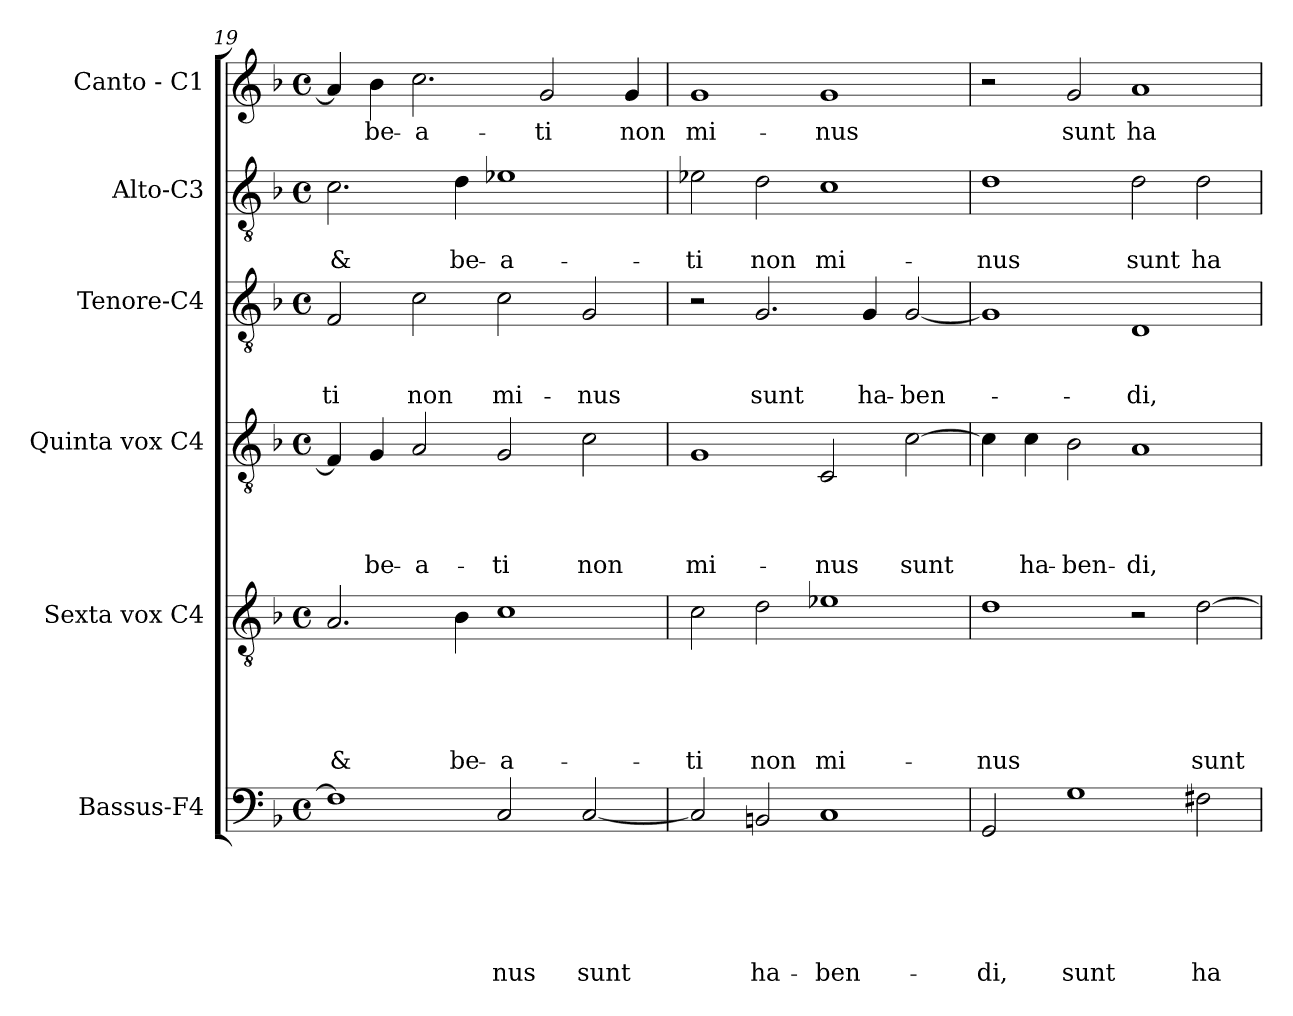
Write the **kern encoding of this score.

**kern	**text	**text	**text	**text	**text	**text	**kern	**text	**text	**text	**text	**text	**kern	**text	**text	**text	**text	**kern	**text	**text	**text	**kern	**text	**text	**kern	**text
*part6	*part6	*part6	*part6	*part6	*part6	*part6	*part5	*part5	*part5	*part5	*part5	*part5	*part4	*part4	*part4	*part4	*part4	*part3	*part3	*part3	*part3	*part2	*part2	*part2	*part1	*part1
*staff6	*staff6	*staff6	*staff6	*staff6	*staff6	*staff6	*staff5	*staff5	*staff5	*staff5	*staff5	*staff5	*staff4	*staff4	*staff4	*staff4	*staff4	*staff3	*staff3	*staff3	*staff3	*staff2	*staff2	*staff2	*staff1	*staff1
*I"Bassus-F4	*	*	*	*	*	*	*I"Sexta vox C4	*	*	*	*	*	*I"Quinta vox C4	*	*	*	*	*I"Tenore-C4	*	*	*	*I"Alto-C3	*	*	*I"Canto - C1	*
*clefF4	*	*	*	*	*	*	*clefGv2	*	*	*	*	*	*clefGv2	*	*	*	*	*clefGv2	*	*	*	*clefGv2	*	*	*clefG2	*
*k[b-]	*	*	*	*	*	*	*k[b-]	*	*	*	*	*	*k[b-]	*	*	*	*	*k[b-]	*	*	*	*k[b-]	*	*	*k[b-]	*
*F:	*	*	*	*	*	*	*F:	*	*	*	*	*	*F:	*	*	*	*	*F:	*	*	*	*F:	*	*	*F:	*
*M4/4	*	*	*	*	*	*	*M4/4	*	*	*	*	*	*M4/4	*	*	*	*	*M4/4	*	*	*	*M4/4	*	*	*M4/4	*
*met(c)	*	*	*	*	*	*	*met(c)	*	*	*	*	*	*met(c)	*	*	*	*	*met(c)	*	*	*	*met(c)	*	*	*met(c)	*
=19	=19	=19	=19	=19	=19	=19	=19	=19	=19	=19	=19	=19	=19	=19	=19	=19	=19	=19	=19	=19	=19	=19	=19	=19	=19	=19
!	!	!	!	!	!	!	!	!	!	!	!	!LO:LY:b	!	!	!	!	!	!	!	!	!LO:LY:b	!	!	!LO:LY:b	!	!
1F]	.	.	.	.	.	.	2.A/	.	.	.	.	&	4F/]	.	.	.	.	2F/	.	.	-ti	2.c\	.	&	4a/]	.
!	!	!	!	!	!	!	!	!	!	!	!	!	!	!	!	!	!LO:LY:b	!	!	!	!	!	!	!	!	!LO:LY:b
.	.	.	.	.	.	.	.	.	.	.	.	.	4G/	.	.	.	be-	.	.	.	.	.	.	.	4b-\	be-
!	!	!	!	!	!	!	!	!	!	!	!	!	!	!	!	!	!LO:LY:b	!	!	!	!LO:LY:b	!	!	!	!	!LO:LY:b
.	.	.	.	.	.	.	.	.	.	.	.	.	2A/	.	.	.	-a-	2c\	.	.	non	.	.	.	2.cc\	-a-
!	!	!	!	!	!	!	!	!	!	!	!	!LO:LY:b	!	!	!	!	!	!	!	!	!	!	!	!LO:LY:b	!	!
.	.	.	.	.	.	.	4B-\	.	.	.	.	be-	.	.	.	.	.	.	.	.	.	4d\	.	be-	.	.
!	!	!	!	!	!	!LO:LY:b	!	!	!	!	!	!LO:LY:b	!	!	!	!	!LO:LY:b	!	!	!	!LO:LY:b	!	!	!LO:LY:b	!	!
2C/	.	.	.	.	.	-nus	1c	.	.	.	.	-a-	2G/	.	.	.	-ti	2c\	.	.	mi-	1e-X	.	-a-	.	.
!	!	!	!	!	!	!	!	!	!	!	!	!	!	!	!	!	!	!	!	!	!	!	!	!	!	!LO:LY:b
.	.	.	.	.	.	.	.	.	.	.	.	.	.	.	.	.	.	.	.	.	.	.	.	.	2g/	-ti
!	!	!	!	!	!	!LO:LY:b	!	!	!	!	!	!	!	!	!	!	!LO:LY:b	!	!	!	!LO:LY:b	!	!	!	!	!
[<2C/	.	.	.	.	.	sunt	.	.	.	.	.	.	2c\	.	.	.	non	2G/	.	.	-nus	.	.	.	.	.
!	!	!	!	!	!	!	!	!	!	!	!	!	!	!	!	!	!	!	!	!	!	!	!	!	!	!LO:LY:b
.	.	.	.	.	.	.	.	.	.	.	.	.	.	.	.	.	.	.	.	.	.	.	.	.	4g/	non
=20	=20	=20	=20	=20	=20	=20	=20	=20	=20	=20	=20	=20	=20	=20	=20	=20	=20	=20	=20	=20	=20	=20	=20	=20	=20	=20
!	!	!	!	!	!	!	!	!	!	!	!	!LO:LY:b	!	!	!	!	!LO:LY:b	!	!	!	!	!	!	!LO:LY:b	!	!LO:LY:b
2C/]	.	.	.	.	.	.	2c\	.	.	.	.	-ti	1G	.	.	.	mi-	2r	.	.	.	2e-X\	.	-ti	1g	mi-
!	!	!	!	!	!	!LO:LY:b	!	!	!	!	!	!LO:LY:b	!	!	!	!	!	!	!	!	!LO:LY:b	!	!	!LO:LY:b	!	!
2BBn/	.	.	.	.	.	ha-	2d\	.	.	.	.	non	.	.	.	.	.	2.G/	.	.	sunt	2d\	.	non	.	.
!	!	!	!	!	!	!LO:LY:b	!	!	!	!	!	!LO:LY:b	!	!	!	!	!LO:LY:b	!	!	!	!	!	!	!LO:LY:b	!	!LO:LY:b
1C	.	.	.	.	.	-ben-	1e-X	.	.	.	.	mi-	2C/	.	.	.	-nus	.	.	.	.	1c	.	mi-	1g	-nus
!	!	!	!	!	!	!	!	!	!	!	!	!	!	!	!	!	!	!	!	!	!LO:LY:b	!	!	!	!	!
.	.	.	.	.	.	.	.	.	.	.	.	.	.	.	.	.	.	4G/	.	.	ha-	.	.	.	.	.
!	!	!	!	!	!	!	!	!	!	!	!	!	!	!	!	!	!LO:LY:b	!	!	!	!LO:LY:b	!	!	!	!	!
.	.	.	.	.	.	.	.	.	.	.	.	.	[>2c\	.	.	.	sunt	[>2G/	.	.	-ben-	.	.	.	.	.
!!LO:PB:g=z
=21	=21	=21	=21	=21	=21	=21	=21	=21	=21	=21	=21	=21	=21	=21	=21	=21	=21	=21	=21	=21	=21	=21	=21	=21	=21	=21
!	!	!	!	!	!	!LO:LY:b	!	!	!	!	!	!LO:LY:b	!	!	!	!	!	!	!	!	!	!	!	!LO:LY:b	!	!
2GG/	.	.	.	.	.	-di,	1d	.	.	.	.	-nus	4c\]	.	.	.	.	1G]	.	.	.	1d	.	-nus	2r	.
!	!	!	!	!	!	!	!	!	!	!	!	!	!	!	!	!	!LO:LY:b	!	!	!	!	!	!	!	!	!
.	.	.	.	.	.	.	.	.	.	.	.	.	4c\	.	.	.	ha-	.	.	.	.	.	.	.	.	.
!	!	!	!	!	!	!LO:LY:b	!	!	!	!	!	!	!	!	!	!	!LO:LY:b	!	!	!	!	!	!	!	!	!LO:LY:b
1G	.	.	.	.	.	sunt	.	.	.	.	.	.	2B-\	.	.	.	-ben-	.	.	.	.	.	.	.	2g/	sunt
!	!	!	!	!	!	!	!	!	!	!	!	!	!	!	!	!	!LO:LY:b	!	!	!	!LO:LY:b	!	!	!LO:LY:b	!	!LO:LY:b
.	.	.	.	.	.	.	2r	.	.	.	.	.	1A	.	.	.	-di,	1D	.	.	-di,	2d\	.	sunt	1a	ha-
!	!	!	!	!	!	!LO:LY:b	!	!	!	!	!	!LO:LY:b	!	!	!	!	!	!	!	!	!	!	!	!LO:LY:b	!	!
2F#X\	.	.	.	.	.	ha-	[>2d\	.	.	.	.	sunt	.	.	.	.	.	.	.	.	.	2d\	.	ha-	.	.
=	=	=	=	=	=	=	=	=	=	=	=	=	=	=	=	=	=	=	=	=	=	=	=	=	=	=
*-	*-	*-	*-	*-	*-	*-	*-	*-	*-	*-	*-	*-	*-	*-	*-	*-	*-	*-	*-	*-	*-	*-	*-	*-	*-	*-
